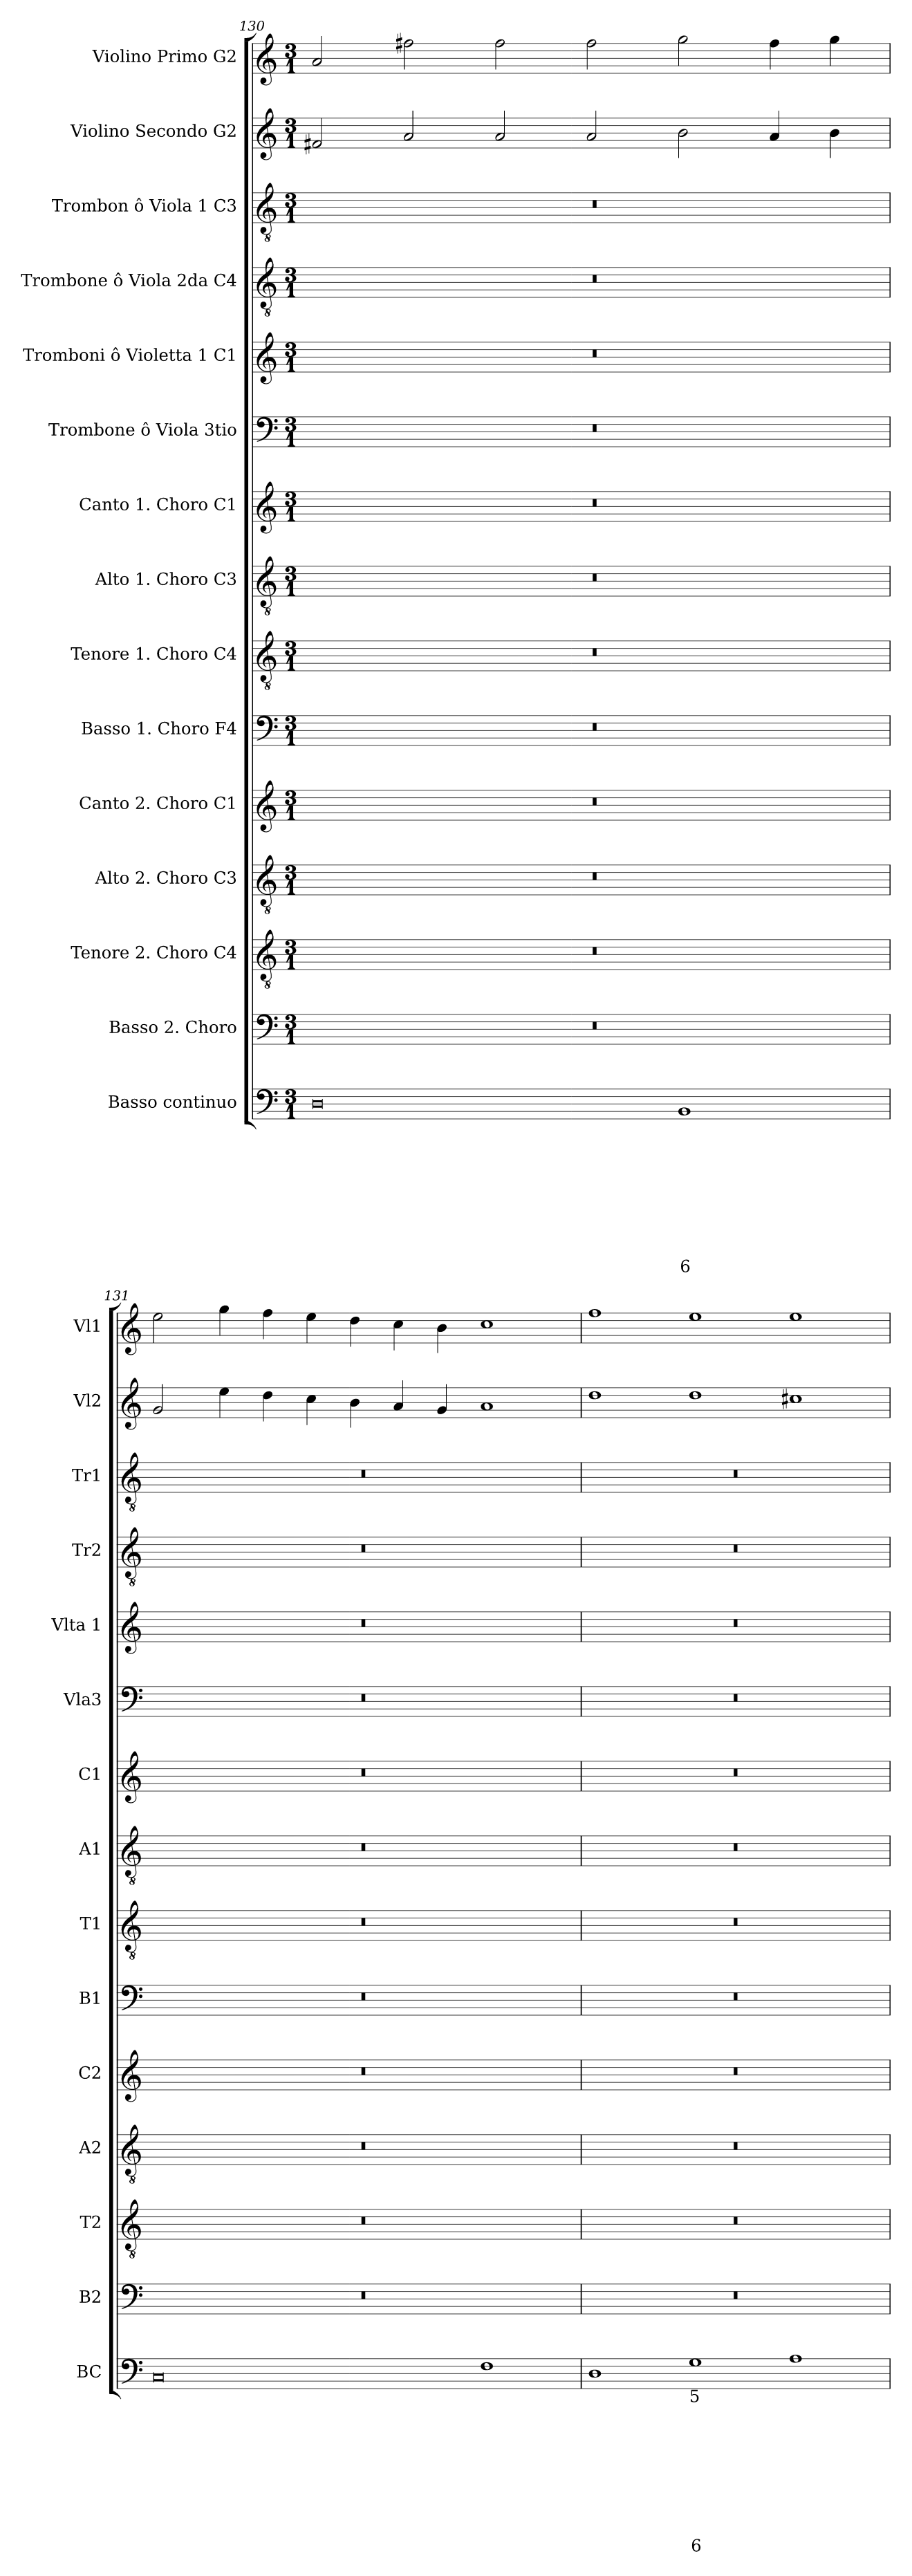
**kern	**text	**text	**text	**text	**text	**text	**text	**text	**text	**kern	**kern	**kern	**kern	**kern	**kern	**kern	**kern	**kern	**kern	**kern	**kern	**kern	**kern
*part15	*part15	*part15	*part15	*part15	*part15	*part15	*part15	*part15	*part15	*part14	*part13	*part12	*part11	*part10	*part9	*part8	*part7	*part6	*part5	*part4	*part3	*part2	*part1
*staff15	*staff15	*staff15	*staff15	*staff15	*staff15	*staff15	*staff15	*staff15	*staff15	*staff14	*staff13	*staff12	*staff11	*staff10	*staff9	*staff8	*staff7	*staff6	*staff5	*staff4	*staff3	*staff2	*staff1
*I"Basso continuo	*	*	*	*	*	*	*	*	*	*I"Basso 2. Choro	*I"Tenore 2. Choro C4	*I"Alto 2. Choro C3	*I"Canto 2. Choro  C1	*I"Basso 1. Choro F4	*I"Tenore 1. Choro C4	*I"Alto 1. Choro C3	*I"Canto 1. Choro  C1	*I"Trombone ô Viola 3tio	*I"Tromboni ô Violetta 1 C1	*I"Trombone ô Viola 2da C4	*I"Trombon ô Viola 1 C3	*I"Violino Secondo G2	*I"Violino Primo G2
*I'BC	*	*	*	*	*	*	*	*	*	*I'B2	*I'T2	*I'A2	*I'C2	*I'B1	*I'T1	*I'A1	*I'C1	*I'Vla3	*I'Vlta 1	*I'Tr2	*I'Tr1	*I'Vl2	*I'Vl1
*clefF4	*	*	*	*	*	*	*	*	*	*clefF4	*clefGv2	*clefGv2	*clefG2	*clefF4	*clefGv2	*clefGv2	*clefG2	*clefF4	*clefG2	*clefGv2	*clefGv2	*clefG2	*clefG2
*k[]	*	*	*	*	*	*	*	*	*	*k[]	*k[]	*k[]	*k[]	*k[]	*k[]	*k[]	*k[]	*k[]	*k[]	*k[]	*k[]	*k[]	*k[]
*C:	*	*	*	*	*	*	*	*	*	*C:	*C:	*C:	*C:	*C:	*C:	*C:	*C:	*C:	*C:	*C:	*C:	*C:	*C:
*M3/1	*	*	*	*	*	*	*	*	*	*M3/1	*M3/1	*M3/1	*M3/1	*M3/1	*M3/1	*M3/1	*M3/1	*M3/1	*M3/1	*M3/1	*M3/1	*M3/1	*M3/1
=130	=130	=130	=130	=130	=130	=130	=130	=130	=130	=130	=130	=130	=130	=130	=130	=130	=130	=130	=130	=130	=130	=130	=130
0D	.	.	.	.	.	.	.	.	.	0.r	0.r	0.r	0.r	0.r	0.r	0.r	0.r	0.r	0.r	0.r	0.r	2f#X/	2a/
.	.	.	.	.	.	.	.	.	.	.	.	.	.	.	.	.	.	.	.	.	.	2a/	2ff#X\
.	.	.	.	.	.	.	.	.	.	.	.	.	.	.	.	.	.	.	.	.	.	2a/	2ff#\
.	.	.	.	.	.	.	.	.	.	.	.	.	.	.	.	.	.	.	.	.	.	2a/	2ff#\
!	!	!	!	!	!	!	!	!	!LO:LY:b	!	!	!	!	!	!	!	!	!	!	!	!	!	!
1BB	.	.	.	.	.	.	.	.	6	.	.	.	.	.	.	.	.	.	.	.	.	2b\	2gg\
.	.	.	.	.	.	.	.	.	.	.	.	.	.	.	.	.	.	.	.	.	.	4a/	4ff#\
.	.	.	.	.	.	.	.	.	.	.	.	.	.	.	.	.	.	.	.	.	.	4b\	4gg\
!!LO:LB:g=z
=131	=131	=131	=131	=131	=131	=131	=131	=131	=131	=131	=131	=131	=131	=131	=131	=131	=131	=131	=131	=131	=131	=131	=131
0C	.	.	.	.	.	.	.	.	.	0.r	0.r	0.r	0.r	0.r	0.r	0.r	0.r	0.r	0.r	0.r	0.r	2g/	2ee\
.	.	.	.	.	.	.	.	.	.	.	.	.	.	.	.	.	.	.	.	.	.	4ee\	4gg\
.	.	.	.	.	.	.	.	.	.	.	.	.	.	.	.	.	.	.	.	.	.	4dd\	4ff\
.	.	.	.	.	.	.	.	.	.	.	.	.	.	.	.	.	.	.	.	.	.	4cc\	4ee\
.	.	.	.	.	.	.	.	.	.	.	.	.	.	.	.	.	.	.	.	.	.	4b\	4dd\
.	.	.	.	.	.	.	.	.	.	.	.	.	.	.	.	.	.	.	.	.	.	4a/	4cc\
.	.	.	.	.	.	.	.	.	.	.	.	.	.	.	.	.	.	.	.	.	.	4g/	4b\
1F	.	.	.	.	.	.	.	.	.	.	.	.	.	.	.	.	.	.	.	.	.	1a	1cc
=132	=132	=132	=132	=132	=132	=132	=132	=132	=132	=132	=132	=132	=132	=132	=132	=132	=132	=132	=132	=132	=132	=132	=132
1D	.	.	.	.	.	.	.	.	.	0.r	0.r	0.r	0.r	0.r	0.r	0.r	0.r	0.r	0.r	0.r	0.r	1dd	1ff
!LO:TX:b:t=5	!	!	!	!	!	!	!	!	!	!	!	!	!	!	!	!	!	!	!	!	!	!	!
!	!	!	!	!	!	!	!	!	!LO:LY:b	!	!	!	!	!	!	!	!	!	!	!	!	!	!
1G	.	.	.	.	.	.	.	.	6	.	.	.	.	.	.	.	.	.	.	.	.	1dd	1ee
1A	.	.	.	.	.	.	.	.	.	.	.	.	.	.	.	.	.	.	.	.	.	1cc#X	1ee
=	=	=	=	=	=	=	=	=	=	=	=	=	=	=	=	=	=	=	=	=	=	=	=
*-	*-	*-	*-	*-	*-	*-	*-	*-	*-	*-	*-	*-	*-	*-	*-	*-	*-	*-	*-	*-	*-	*-	*-
